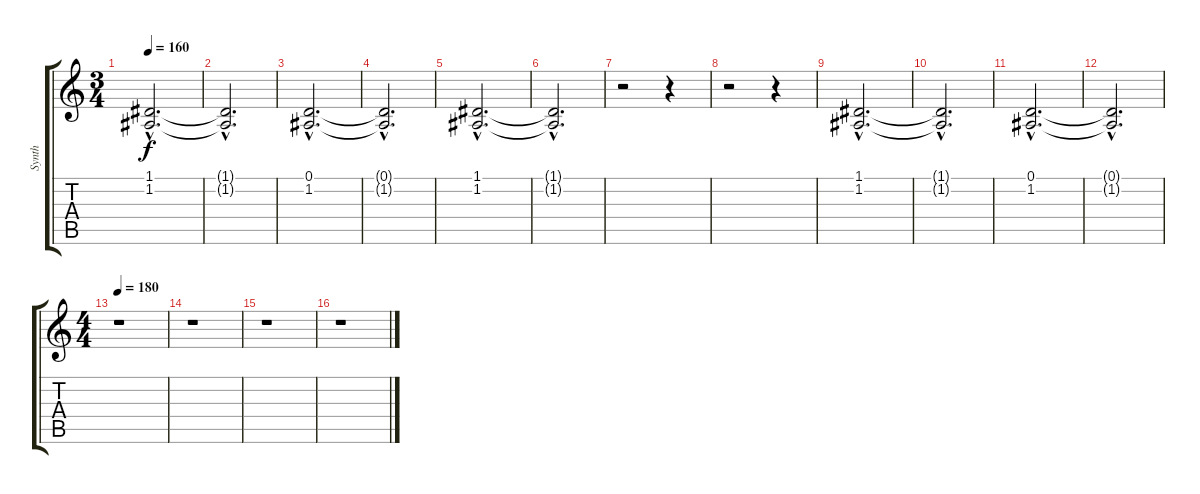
\track ("Synth" "Synth") {instrument choiraahs}
\staff {score tabs}
\tuning (D4 A3 F3 C3 G2 C2) {hide}
\ts (3 4)
\tempo 160
\clef g2
\ks c
(1.1{hac} 1.2{hac}).2{d dy f} |
(1.1{hac t} 1.2{hac t}).2{d} |
(0.1{hac} 1.2{hac}).2{d} |
(0.1{hac t} 1.2{hac t}).2{d} |
(1.1{hac} 1.2{hac}).2{d} |
(1.1{hac t} 1.2{hac t}).2{d} |
r.2 r.4 |
r.2 r.4 |
(1.1{hac} 1.2{hac}).2{d} |
(1.1{hac t} 1.2{hac t}).2{d} |
(0.1{hac} 1.2{hac}).2{d} |
(0.1{hac t} 1.2{hac t}).2{d} |
\ts (4 4)
\tempo 180
r.1 |
r.1 |
r.1 |
r.1
